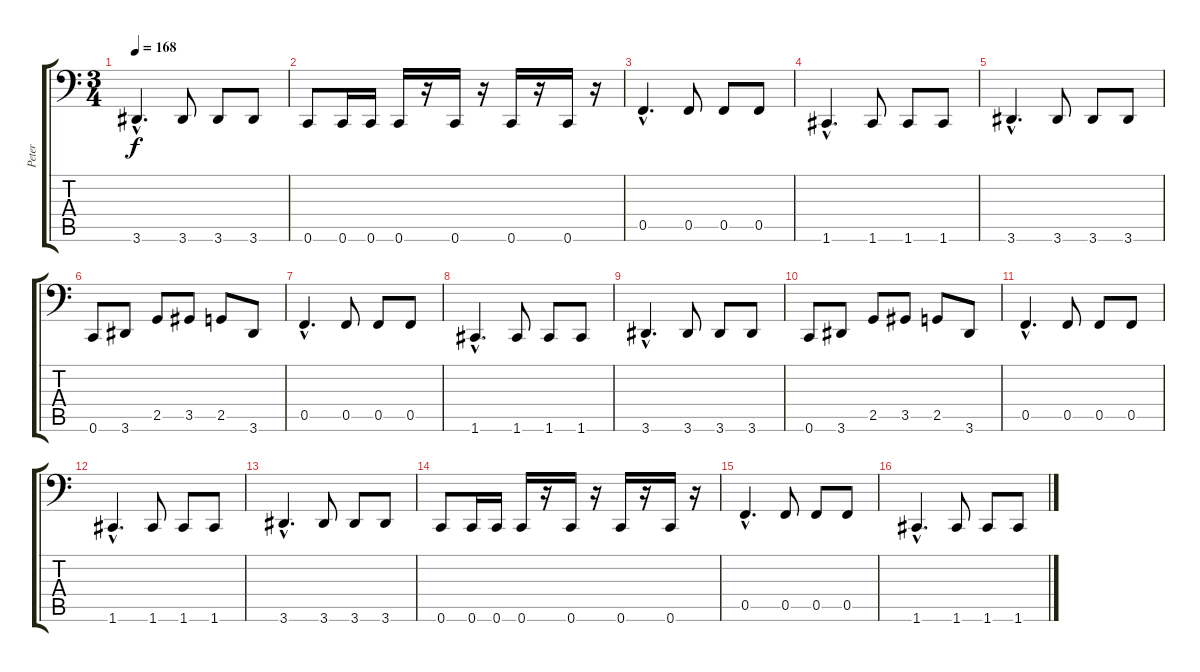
\track ("Peter" "Peter") {instrument electricbassfinger}
\staff {score tabs}
\tuning (C3 G2 Eb2 Bb1 F1 C1) {hide}
\ts (3 4)
\tempo 168
\clef f4
\ks c
3.6{hac}.4{d dy f} 3.6.8 3.6.8 3.6.8 |
0.6.8 0.6.16 0.6.16 0.6.16 r.16 0.6.16 r.16 0.6.16 r.16 0.6.16 r.16 |
0.5{hac}.4{d} 0.5.8 0.5.8 0.5.8 |
1.6{hac}.4{d} 1.6.8 1.6.8 1.6.8 |
3.6{hac}.4{d} 3.6.8 3.6.8 3.6.8 |
0.6.8 3.6.8 2.5.8 3.5.8 2.5.8 3.6.8 |
0.5{hac}.4{d} 0.5.8 0.5.8 0.5.8 |
1.6{hac}.4{d} 1.6.8 1.6.8 1.6.8 |
3.6{hac}.4{d} 3.6.8 3.6.8 3.6.8 |
0.6.8 3.6.8 2.5.8 3.5.8 2.5.8 3.6.8 |
0.5{hac}.4{d} 0.5.8 0.5.8 0.5.8 |
1.6{hac}.4{d} 1.6.8 1.6.8 1.6.8 |
3.6{hac}.4{d} 3.6.8 3.6.8 3.6.8 |
0.6.8 0.6.16 0.6.16 0.6.16 r.16 0.6.16 r.16 0.6.16 r.16 0.6.16 r.16 |
0.5{hac}.4{d} 0.5.8 0.5.8 0.5.8 |
1.6{hac}.4{d} 1.6.8 1.6.8 1.6.8
